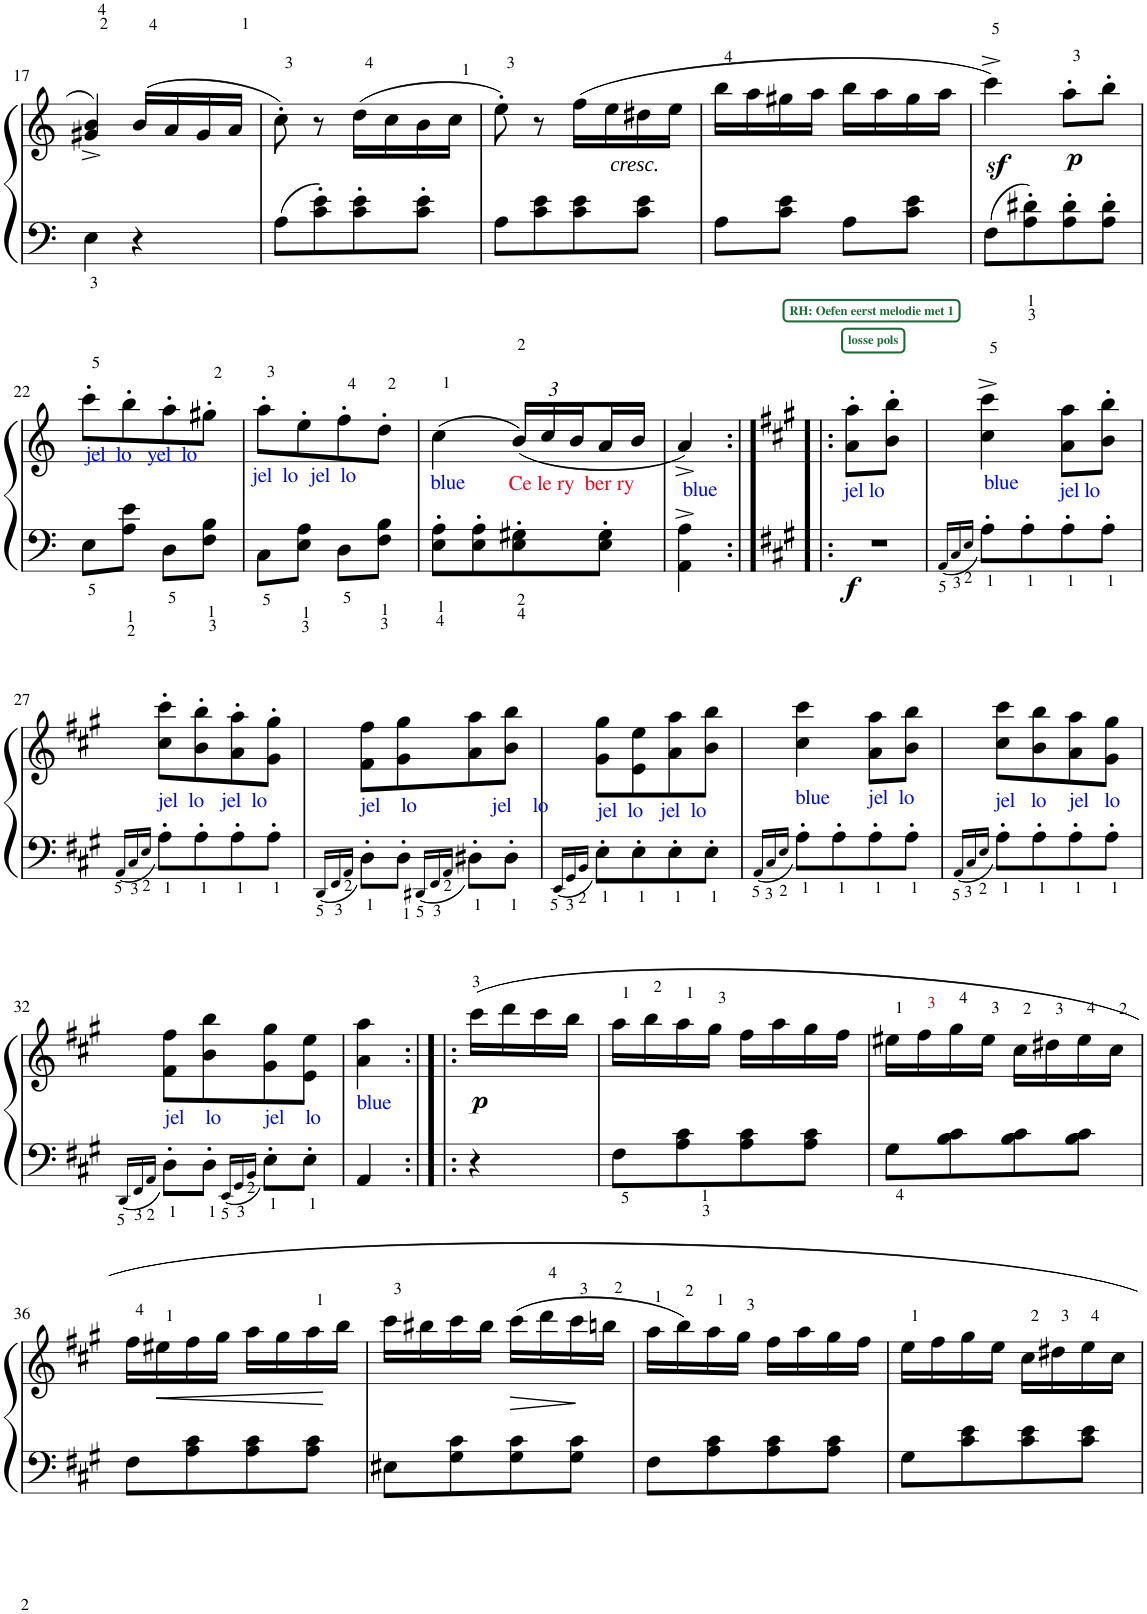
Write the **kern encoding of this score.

**kern	**kern	**dynam
*part1	*part1	*part1
*staff2	*staff1	*staff1/2
*I"Piano	*	*
*I'Pno	*	*
!!LO:PB:g=z
*clefF4	*clefG2	*
*k[]	*k[]	*
*M2/4	*M2/4	*
=17	=17	=17
4E<\	4g#X/^ 4b/^	.
4r	(16b/LL	.
.	16a/	.
.	16g#/	.
.	16a/JJ	.
=18	=18	=18
8A\L	8cc'\)	.
8c\' 8e\'	8r	.
8c\' 8e\'	(16dd\LL	.
.	16cc\	.
8c\' 8e\'J	16b\	.
.	16cc\JJ	.
=19	=19	=19
8A\L	8ee'\)	.
8c\ 8e\	8r	.
8c\ 8e\	(16ff\LL	.
.	16ee\	.
!	!	!LO:DY:b
8c\ 8e\J	16dd#X\	other-dynamics
.	16ee\JJ	.
=20	=20	=20
8A\L	16bb\LL	.
.	16aa\	.
8c\ 8e\J	16gg#X\	.
.	16aa\JJ	.
8A\L	16bb\LL	.
.	16aa\	.
8c\ 8e\J	16gg#\	.
.	16aa\JJ	.
=21	=21	=21
8F\L	4cccz<^\)	.
8A\<'< 8d#X\<'<	.	.
!	!	!LO:DY:b
8A\' 8d#\'	8aa'\L	p
8A\' 8d#\'J	8bb'\J	.
!!LO:LB:g=z
=22	=22	=22
!	!LO:TX:a:color=#000AEE:t=jel  lo   yel  lo	!
8E<\L	8ccc'\L	.
8A\<< 8e\<<J	8bb'\	.
8D<\L	8aa'\	.
8F\<< 8B\<<J	8gg#X'\J	.
=23	=23	=23
!	!LO:TX:b:color=#000AEE:t=jel  lo  jel  lo	!
8C<\L	8aa'\L	.
8E\<< 8A\<<J	8ee'\	.
8D<\L	8ff'\	.
8F\<< 8B\<<J	8dd'\J	.
=24	=24	=24
!	!LO:TX:b:color=#000AEE:t=blue	!
8E\<'< 8A\<'<L	(4cc\	.
8E\' 8A\'	.	.
*	*Xbrackettup	*
!	!LO:TX:b:color=#FD0018:t=Ce le ry  ber ry	!
8E\<'< 8G#X\<'<	(24b/LL)	.
.	24cc/	.
.	24b/	.
8E\' 8G#\'J	16a/	.
.	16b/JJ	.
=25	=25	=25
!	!LO:TX:b:color=#000AEE:t=blue	!
4AA\^ 4A\^	4a^/)	.
=25:|!|:	=25:|!|:	=25:|!|:
*k[f#c#g#]	*k[f#c#g#]	*
!	!LO:TX:b:color=#000AEE:t=jel lo	!
!	!LO:TX:a:B:color=#1A6E34:t=losse pols	!
!	!LO:TX:a:B:color=#1A6E34:t=RH&colon; Oefen eerst melodie met 1	!
!	!	!LO:DY:b=2
2r	8a\' 8aa\'L	f
.	8b\' 8bb\'J	.
.	4ryy	.
=26	=26	=26
16qAA/LL	.	.
16qC#/	.	.
16qE/JJ	.	.
!	!LO:TX:b:color=#000AEE:t=blue	!
8A<'\L	4cc#\^ 4ccc#\^	.
8A<'\	.	.
!	!LO:TX:b:color=#000AEE:t=jel lo	!
8A<'\	8a\ 8aa\L	.
8A<'\J	8b\' 8bb\'J	.
!!LO:LB:g=z
=27	=27	=27
16qAA/LL	.	.
16qC#/	.	.
16qE/JJ	.	.
!	!LO:TX:b:color=#000AED:t=jel  lo   jel  lo	!
8A<'\L	8cc#\' 8ccc#\'L	.
8A<'\	8b\' 8bb\'	.
8A<'\	8a\' 8aa\'	.
8A<'\J	8g#\' 8gg#\'J	.
=28	=28	=28
16qDD/LL	.	.
16qFF#/	.	.
16qAA/JJ	.	.
!	!LO:TX:b:color=#000AED:t=jel    lo              jel    lo	!
8D<'\L	8f#\ 8ff#\L	.
8D<'\J	8g#\ 8gg#\	.
16qDD#X/LL	.	.
16qFF#/	.	.
16qAA/JJ	.	.
8D#X<'\L	8a\ 8aa\	.
8D#<'\J	8b\ 8bb\J	.
=29	=29	=29
16qEE/LL	.	.
16qGG#/	.	.
16qBB/JJ	.	.
!	!LO:TX:b:color=#000AED:t=jel  lo   jel  lo	!
8E<'\L	8g#\ 8gg#\L	.
8E<'\	8e\ 8ee\	.
8E<'\	8a\ 8aa\	.
8E<'\J	8b\ 8bb\J	.
=30	=30	=30
16qAA/LL	.	.
16qC#/	.	.
16qE/JJ	.	.
!	!LO:TX:b:color=#000AED:t=blue       jel  lo	!
8A<'\L	4cc#\ 4ccc#\	.
8A<'\	.	.
8A<'\	8a\ 8aa\L	.
8A<'\J	8b\ 8bb\J	.
=31	=31	=31
16qAA/LL	.	.
16qC#/	.	.
16qE/JJ	.	.
!	!LO:TX:b:color=#000AEC:t=jel   lo    jel   lo	!
8A<'\L	8cc#\ 8ccc#\L	.
8A<'\	8b\ 8bb\	.
8A<'\	8a\ 8aa\	.
8A<'\J	8g#\ 8gg#\J	.
!!LO:LB:g=z
=32	=32	=32
16qDD/LL	.	.
16qFF#/	.	.
16qAA/JJ	.	.
!	!LO:TX:b:color=#000AED:t=jel    lo        jel    lo	!
8D<'\L	8f#\ 8ff#\L	.
8D<'\J	8b\ 8bb\	.
16qEE/LL	.	.
16qGG#/	.	.
16qBB/JJ	.	.
8E<'\L	8g#\ 8gg#\	.
8E<'\J	8e\ 8ee\J	.
=33	=33	=33
!	!LO:TX:b:color=#000AED:t=blue	!
4AA/	4a\ 4aa\	.
=33:|!|:	=33:|!|:	=33:|!|:
!	!	!LO:DY:b
4r	16ccc#\LL	p
.	16ddd\	.
.	16ccc#\	.
.	16bb\JJ	.
=34	=34	=34
8F#\L	16aa\LL	.
.	16bb\	.
8A\ 8c#\	16aa\	.
.	16gg#\JJ	.
8A\ 8c#\	16ff#\LL	.
.	16aa\	.
8A\ 8c#\J	16gg#\	.
.	16ff#\JJ	.
=35	=35	=35
8G#\L	16ee#X\LL	.
.	16ff#\	.
8B\ 8c#\	16gg#\	.
.	16ee#\JJ	.
8B\ 8c#\	16cc#\LL	.
.	16dd#X\	.
8B\ 8c#\J	16ee#\	.
.	16cc#\JJ	.
!!LO:LB:g=z
=36	=36	=36
8F#\L	16ff#\LL	.
!	!	!LO:HP:b
.	16ee#X\	<
8A\ 8c#\	16ff#\	.
.	16gg#\JJ	.
8A\ 8c#\	16aa\LL	.
.	16gg#\	.
8A\ 8c#\J	16aa\	.
.	16bb\JJ	.
.	.	[
=37	=37	=37
8E#X\L	16ccc#\LL	.
.	16bb#X\	.
8G#\ 8c#\	16ccc#\	.
.	16bb#\JJ	.
!	!	!LO:HP:b
8G#\ 8c#\	(16ccc#\LL	>
.	16ddd\	.
8G#\ 8c#\J	16ccc#\	.
.	16bbn\JJ	.
.	.	]
=38	=38	=38
8F#\L	16aa\LL	.
.	16bb\)	.
8A\ 8c#\	16aa\	.
.	16gg#\JJ	.
8A\ 8c#\	16ff#\LL	.
.	16aa\	.
8A\ 8c#\J	16gg#\	.
.	16ff#\JJ	.
=39	=39	=39
8G#\L	16ee\LL	.
.	16ff#\	.
8c#\ 8e\	16gg#\	.
.	16ee\JJ	.
8c#\ 8e\	16cc#\LL	.
.	16dd#X\	.
8c#\ 8e\J	16ee\	.
.	16cc#\JJ	.
=	=	=
*-	*-	*-
